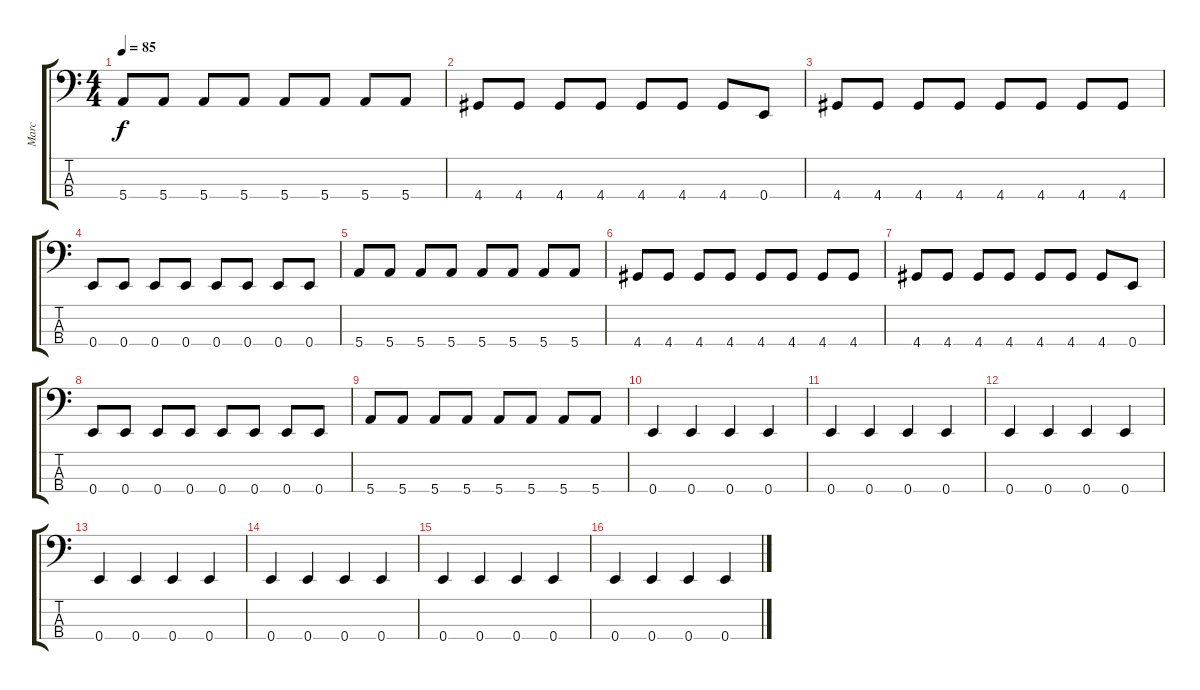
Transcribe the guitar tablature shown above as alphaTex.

\track ("Marc" "Marc") {instrument electricbassfinger}
\staff {score tabs}
\tuning (G2 D2 A1 E1) {hide}
\ts (4 4)
\tempo 85
\clef f4
\ks c
5.4.8{dy f} 5.4.8 5.4.8 5.4.8 5.4.8 5.4.8 5.4.8 5.4.8 |
4.4.8 4.4.8 4.4.8 4.4.8 4.4.8 4.4.8 4.4.8 0.4.8 |
4.4.8 4.4.8 4.4.8 4.4.8 4.4.8 4.4.8 4.4.8 4.4.8 |
0.4.8 0.4.8 0.4.8 0.4.8 0.4.8 0.4.8 0.4.8 0.4.8 |
5.4.8 5.4.8 5.4.8 5.4.8 5.4.8 5.4.8 5.4.8 5.4.8 |
4.4.8 4.4.8 4.4.8 4.4.8 4.4.8 4.4.8 4.4.8 4.4.8 |
4.4.8 4.4.8 4.4.8 4.4.8 4.4.8 4.4.8 4.4.8 0.4.8 |
0.4.8 0.4.8 0.4.8 0.4.8 0.4.8 0.4.8 0.4.8 0.4.8 |
5.4.8 5.4.8 5.4.8 5.4.8 5.4.8 5.4.8 5.4.8 5.4.8 |
0.4.4 0.4.4 0.4.4 0.4.4 |
0.4.4 0.4.4 0.4.4 0.4.4 |
0.4.4 0.4.4 0.4.4 0.4.4 |
0.4.4 0.4.4 0.4.4 0.4.4 |
0.4.4 0.4.4 0.4.4 0.4.4 |
0.4.4 0.4.4 0.4.4 0.4.4 |
0.4.4 0.4.4 0.4.4 0.4.4
